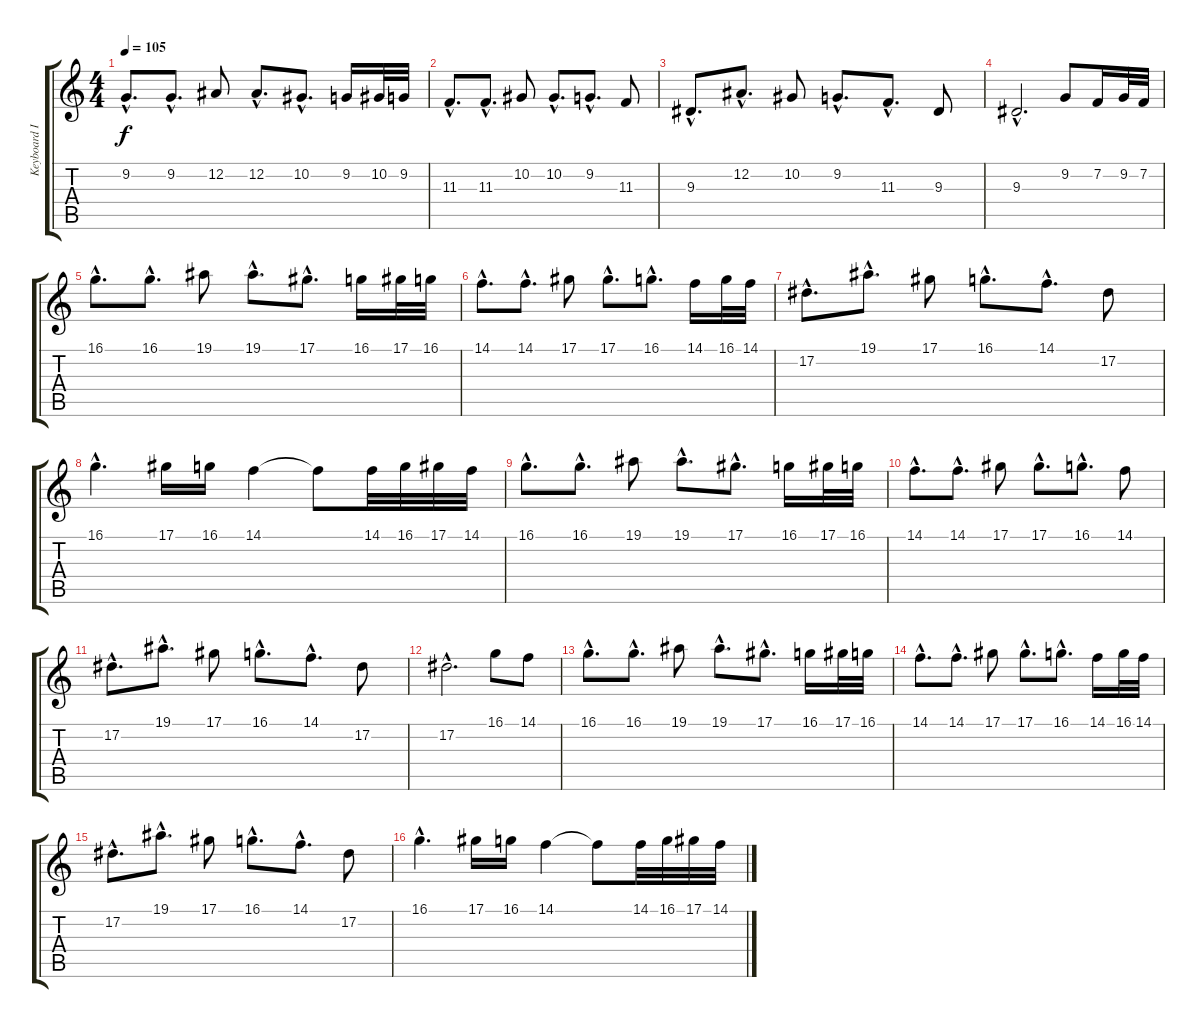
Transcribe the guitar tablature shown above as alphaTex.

\track ("Keyboard I" "Keyboard I") {instrument lead1square}
\staff {score tabs}
\tuning (Eb4 Bb3 Gb3 Db3 Ab2 Eb2) {hide}
\ts (4 4)
\tempo 105
\clef g2
\ks c
9.2{hac}.8{d dy f} 9.2{hac}.8{d} 12.2.8 12.2{hac}.8{d} 10.2{hac}.8{d} 9.2.16 10.2.32 9.2.32 |
11.3{hac}.8{d} 11.3{hac}.8{d} 10.2.8 10.2{hac}.8{d} 9.2{hac}.8{d} 11.3.8 |
9.3{hac}.8{d} 12.2{hac}.8{d} 10.2.8 9.2{hac}.8{d} 11.3{hac}.8{d} 9.3.8 |
9.3{hac}.2{d} 9.2.8 7.2.16 9.2.32 7.2.32 |
16.1{hac}.8{d} 16.1{hac}.8{d} 19.1.8 19.1{hac}.8{d} 17.1{hac}.8{d} 16.1.16 17.1.32 16.1.32 |
14.1{hac}.8{d} 14.1{hac}.8{d} 17.1.8 17.1{hac}.8{d} 16.1{hac}.8{d} 14.1.16 16.1.32 14.1.32 |
17.2{hac}.8{d} 19.1{hac}.8{d} 17.1.8 16.1{hac}.8{d} 14.1{hac}.8{d} 17.2.8 |
16.1{hac}.4{d} 17.1.16 16.1.16 14.1.4 14.1{t}.8 14.1.32 16.1.32 17.1.32 14.1.32 |
16.1{hac}.8{d} 16.1{hac}.8{d} 19.1.8 19.1{hac}.8{d} 17.1{hac}.8{d} 16.1.16 17.1.32 16.1.32 |
14.1{hac}.8{d} 14.1{hac}.8{d} 17.1.8 17.1{hac}.8{d} 16.1{hac}.8{d} 14.1.8 |
17.2{hac}.8{d} 19.1{hac}.8{d} 17.1.8 16.1{hac}.8{d} 14.1{hac}.8{d} 17.2.8 |
17.2{hac}.2{d} 16.1.8 14.1.8 |
16.1{hac}.8{d} 16.1{hac}.8{d} 19.1.8 19.1{hac}.8{d} 17.1{hac}.8{d} 16.1.16 17.1.32 16.1.32 |
14.1{hac}.8{d} 14.1{hac}.8{d} 17.1.8 17.1{hac}.8{d} 16.1{hac}.8{d} 14.1.16 16.1.32 14.1.32 |
17.2{hac}.8{d} 19.1{hac}.8{d} 17.1.8 16.1{hac}.8{d} 14.1{hac}.8{d} 17.2.8 |
16.1{hac}.4{d} 17.1.16 16.1.16 14.1.4 14.1{t}.8 14.1.32 16.1.32 17.1.32 14.1.32
